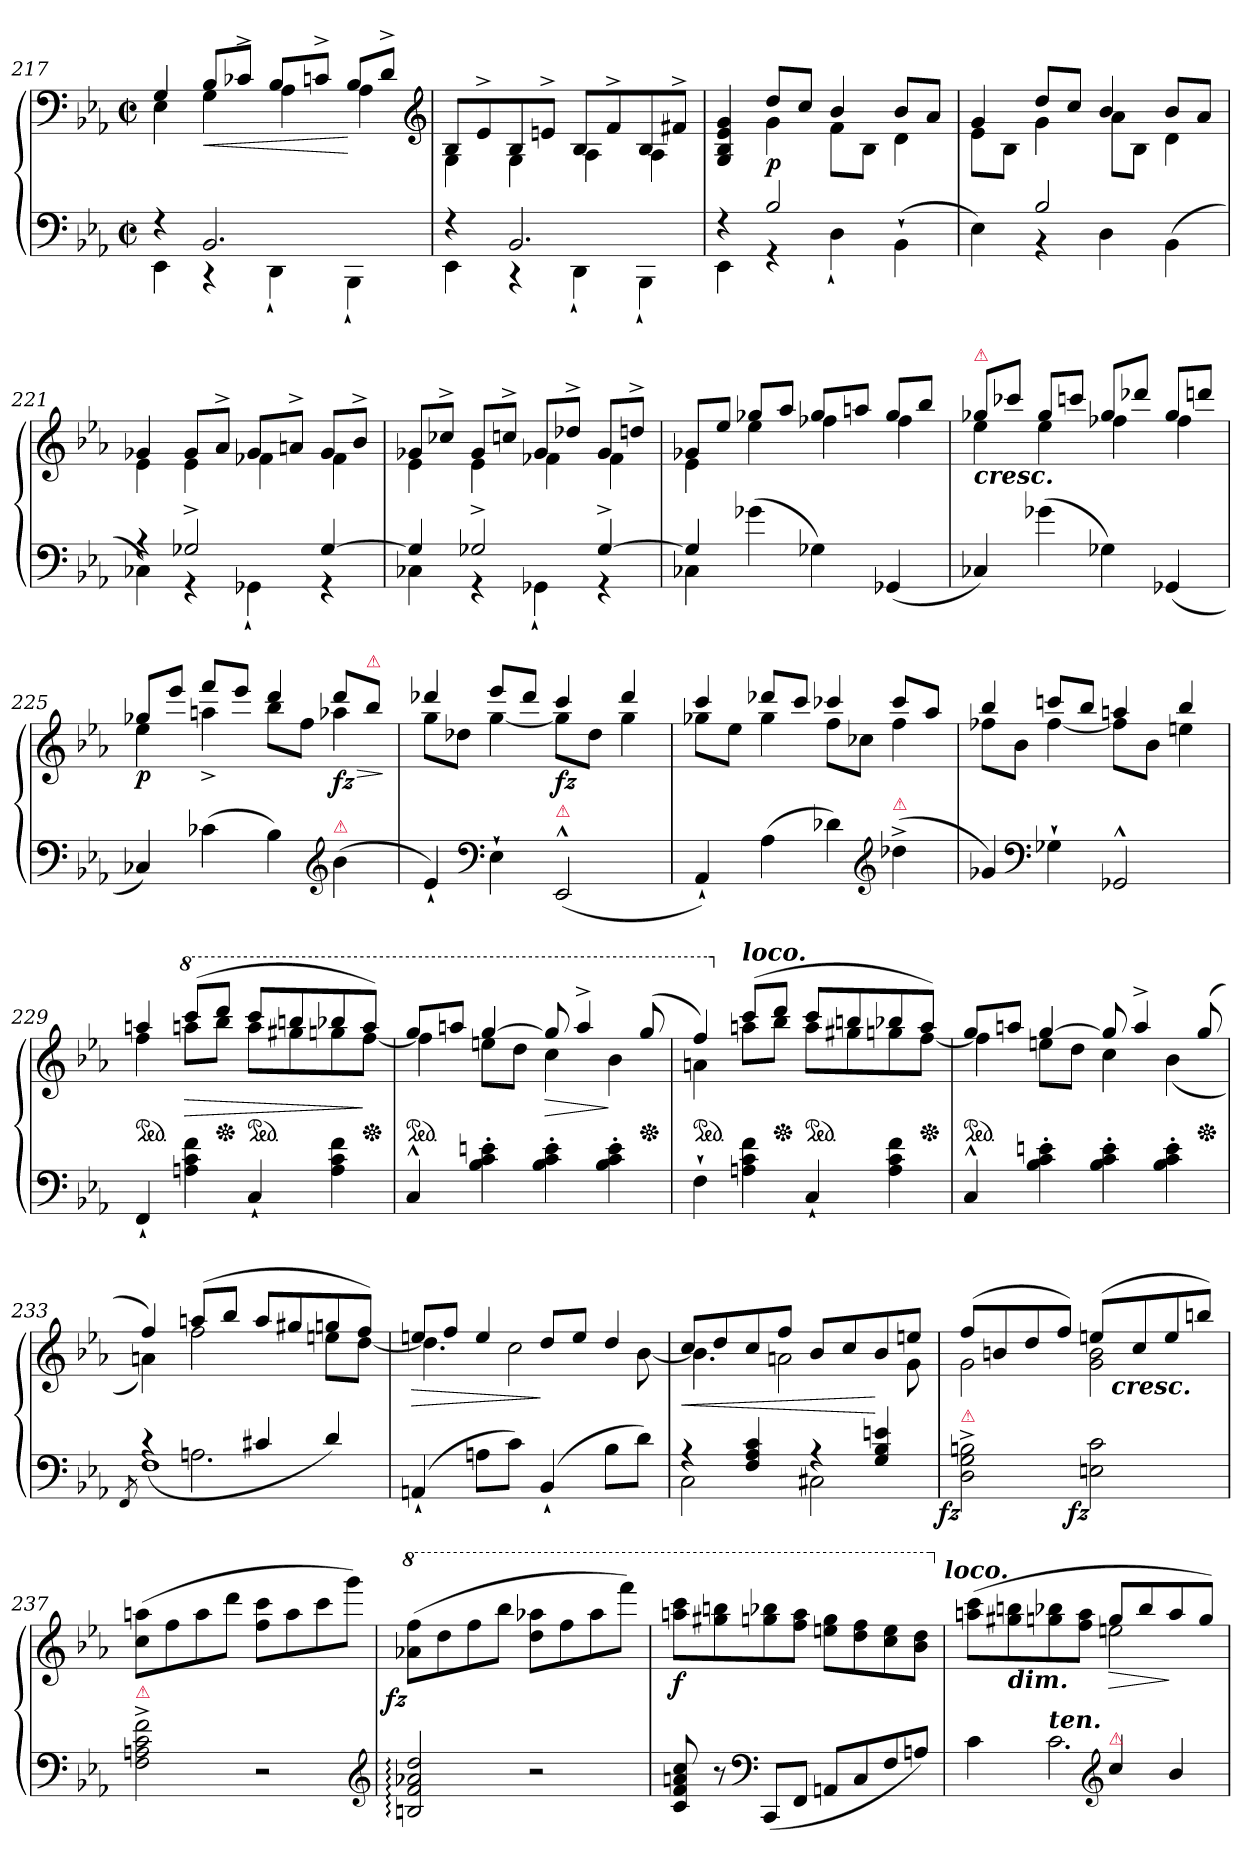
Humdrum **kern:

**kern	**kern	**dynam
*part1	*part1	*part1
*staff2	*staff1	*staff1/2
*clefF4	*clefF4	*
*k[b-e-a-]	*k[b-e-a-]	*
*c:	*c:	*
*M2/2	*M2/2	*
*met(c|)	*met(c|)	*
=217	=217	=217
*^	*^	*
4rF	4EE-	4G	4E-	.
!	!	!	!	!LO:HP:b
2.BB-	4rCC	8B-L	4G	<
.	.	8c-X^J	.	.
.	4DD`>	8B-L	4A-	.
.	.	8cn^J	.	.
.	4BBB-`>	8B-L	4A-	[
.	.	8d^J	.	.
*	*	*clefG2	*	*
=218	=218	=218	=218	=218
4r	4EE-	8B-L	4G	.
.	.	8e-^	.	.
2.BB-	4rCC	8B-	4G	.
.	.	8en^J	.	.
.	4DD`>	8B-L	4A-	.
.	.	8f^	.	.
.	4BBB-`>	8B-	4A-	.
.	.	8f#X^J	.	.
=219	=219	=219	=219	=219
4r	4EE-	4G 4B- 4e- 4g	4ryy	.
!	!	!	!	!LO:DY:b
2B-	4rGG	8ddL	4g	p
.	.	8ccJ	.	.
.	4D`>	4b-	8fL	.
.	.	.	8B-J	.
4ryy	(4BB-`>\	8b-L	4d	.
.	.	8a-J	.	.
=220	=220	=220	=220	=220
4ryy	4E-)	4g	8e-L	.
.	.	.	8B-J	.
2B-	4r	8ddL	4g	.
.	.	8ccJ	.	.
.	4D	4b-	8a-L	.
.	.	.	8B-J	.
4ryy	(4BB-\	8b-L	4d	.
.	.	8a-J	.	.
=221	=221	=221	=221	=221
4rA	4C-X)	4g-X	4e-	.
2G-X^	4rGG	8g-L	4e-	.
.	.	8a-^J	.	.
.	4GG-X`>	8g-L	4f-X	.
.	.	8an^J	.	.
[4G-	4rGG	8g-L	4f-	.
.	.	8b-^J	.	.
=222	=222	=222	=222	=222
4G-]	4C-X	8g-XL	4e-	.
.	.	8cc-X^J	.	.
2G-X^	4rGG	8g-L	4e-	.
.	.	8ccn^J	.	.
.	4GG-X`>	8g-L	4f-X	.
.	.	8dd-X^J	.	.
[4G-^	4rGG	8g-L	4f-	.
.	.	8ddn^J	.	.
=223	=223	=223	=223	=223
4G-]	4C-X	8g-XL	4e-	.
.	.	8ee-J	.	.
2ryy	(4g-X	8gg-XL	4ee-	.
.	.	8aa-J	.	.
.	4G-X)	8gg-L	4ff-X	.
.	.	8aanJ	.	.
(4GG-X	4ryy	8gg-L	4ff-	.
.	.	8bb-J	.	.
*v	*v	*	*	*
=224	=224	=224	=224
!	!LO:TX:a:color=crimson:t=⚠	!	!
!	!LO:TX:b:Bi:t=cresc.	!	!
4C-X)	8gg-XL	4ee-	.
.	8ccc-XJ	.	.
(4g-X	8gg-L	4ee-	.
.	8cccnJ	.	.
4G-X)	8gg-L	4ff-X	.
.	8ddd-XJ	.	.
(4GG-X	8gg-L	4ff-	.
.	8dddnJ	.	.
=225	=225	=225	=225
!	!	!	!LO:DY:b
4C-X)	8gg-XL	4ee-	p
.	8eee-J	.	.
(4c-X	8fffL	4aan^	.
.	8eee-J	.	.
4B-)	4ddd	8bb-L	.
.	.	8ffJ	.
*clefG2	*	*	*
!LO:TX:a:color=crimson:t=⚠	!	!	!
!	!	!	!LO:HP:b
!	!	!	!LO:DY:n=1:b
(4b-	8dddL	4aa-X	> fz
!	!LO:TX:a:color=crimson:t=⚠	!	!
.	8bb-J	.	.
*	*v	*v	*
.	.	]
=226	=226	=226
*	*^	*
4e-`)	4ddd-X	8ggL	.
.	.	8dd-XJ	.
*clefF4	*	*	*
4E-`	8eee-L	[4gg	.
.	8ddd-J	.	.
!LO:TX:a:color=crimson:t=⚠	!	!	!
!	!	!	!LO:DY:b
(2EE-^^	4ccc	8ggL]	fz
.	.	8dd-J	.
.	4ddd-	4gg	.
=227	=227	=227	=227
4AA-`)	4ccc	8gg-XL	.
.	.	8ee-J	.
(4A-	8ddd-XL	4gg-	.
.	8cccJ	.	.
4d-X)	4ccc-X	8ffL	.
.	.	8cc-XJ	.
*clefG2	*	*	*
!LO:TX:a:color=crimson:t=⚠	!	!	!
(>4dd-X^	8ccc-L	4ff	.
.	8aa-J	.	.
=228	=228	=228	=228
4g-X)	4bb-	8ff-XL	.
.	.	8b-J	.
*clefF4	*	*	*
4G-X`	8cccnL	[4ff-	.
.	8bb-J	.	.
2GG-X^^	4aan	8ff-L]	.
.	.	8b-J	.
.	4bb-	4een	.
=229	=229	=229	=229
*	*ped	*	*
4FF`	4aan	4ff	.
*	*8va	*	*
!	!	!	!LO:HP:b
4An 4c 4f	(8ccccL	8aaanL	>
*	*Xped	*	*
.	8ddddJ	8bbb-J	.
*	*ped	*	*
4C`	8ccccL	8aaaL	.
.	8bbbn	8ggg#X	.
4A 4c 4f	8bbb-X	8gggn	.
*	*Xped	*	*
.	8aaaJ)	[8fffJ	]
=230	=230	=230	=230
*	*ped	*	*
4C^^<	8gggL	4fff]	.
.	8aaanJ	.	.
4B-' 4c' 4en'	[4ggg	8eeenL	.
.	.	8dddJ	.
!	!	!	!LO:HP:b
4B-' 4c' 4e'	8ggg]	4ccc	>
.	4aaa^	.	.
4B-' 4c' 4e'	.	4bb-	]
*	*Xped	*	*
.	(8ggg	.	.
=231	=231	=231	=231
*	*ped	*	*
4F`	4fff)	4aan	.
*	*X8va	*	*
!	!LO:TX:a:Bi:t=loco.	!	!
4An 4c 4f	(8cccL	8aanL	.
*	*Xped	*	*
.	8dddJ	8bb-J	.
*	*ped	*	*
4C`	8cccL	8aaL	.
.	8bbn	8gg#X	.
4A 4c 4f	8bb-X	8ggn	.
*	*Xped	*	*
.	8aaJ)	[8ffJ	.
=232	=232	=232	=232
*	*ped	*	*
4C^^<	8ggL	4ff]	.
.	8aanJ	.	.
4B-' 4c' 4en'	[4gg	8eenL	.
.	.	8ddJ	.
4B-' 4c' 4e'	8gg]	4cc	.
.	4aa^	.	.
4B-' 4c' 4e'	.	(4b-	.
*	*Xped	*	*
.	(8gg	.	.
=233	=233	=233	=233
8qFF	.	.	.
*^	*	*	*
*	*^	*	*	*
1F	(>4rc	2ryy	4ff)	4an)	.
.	2.An	.	(8aanL	2ff	.
.	.	.	8bb-J	.	.
.	.	4c#X	8aaL	.	.
.	.	.	8gg#X	.	.
.	.	4d)	8ggn	8eenL	.
.	.	.	8ffJ)	[8ddJ	.
*v	*v	*v	*	*	*
=234	=234	=234	=234
!	!	!	!LO:HP:b
(4AAn`	8eenL	4.dd]	>
.	8ffJ	.	.
8AnL	4ee	.	.
8cJ)	.	2cc	.
(4BB-`/	8ddL	.	]
.	8eeJ	.	.
8B-L	4dd	.	.
8dJ)	.	[8b-	.
=235	=235	=235	=235
*^	*	*	*
!	!	!	!	!LO:HP:b
4rA	2C	8ccL	4.b-]	<
.	.	8dd	.	.
4F 4A- 4c	.	8cc	.	.
.	.	8ffJ	2an	.
4rA	2C#X	8b-L	.	.
.	.	8cc	.	.
4G 4B- 4en	.	8b-	.	[
.	.	8eenJ	8g	.
*v	*v	*	*	*
=236	=236	=236	=236
!LO:TX:a:color=crimson:t=⚠	!	!	!
!	!	!	!LO:DY:b=2:rj
*	*	*^	*
2D^ 2G^ 2Bn^	(8ffL	2g	2ryy	fz
.	8bn	.	.	.
.	8dd	.	.	.
.	8ffJ)	.	.	.
!	!	!	!	!LO:DY:b=2:rj
2En 2c	(8eenL	2g 2b	16ryy	fz
!	!	!	!LO:TX:b:Bi:t=cresc.	!
.	.	.	4..ryy	.
.	8cc	.	.	.
.	8ee	.	.	.
.	8bbnJ)	.	.	.
=237	=237	=237	=237	=237
!LO:TX:a:color=crimson:t=⚠	!	!	!	!
*	*v	*v	*v	*
2F^ 2An^ 2c^ 2f^	(8cc 8aanL	.
.	8ff	.
.	8aa	.
.	8dddJ	.
2r	8ff 8cccL	.
.	8aa	.
.	8ccc	.
.	8gggJ)	.
*clefG2	*	*
=238	=238	=238
*	*8va	*
!	!	!LO:DY:b:rj
2Bn: 2f: 2a-X: 2dd:	(8aa-X 8fffL	fz
.	8ddd	.
.	8fff	.
.	8bbb-J	.
2r	8ddd 8aaa-XL	.
.	8fff	.
.	8aaa-	.
.	8ffffJ)	.
=239	=239	=239
!	!	!LO:DY:b
8c 8f 8an 8cc	8aaan 8ccccL	f
8r	8ggg#X 8bbbn	.
*clefF4	*	*
(8CCL	8gggn 8bbb-X	.
8FFJ	8fff 8aaaJ	.
8AAn/L	8eeen 8gggL	.
8C/	8ddd 8fff	.
8F/	8ccc 8eee	.
8An/J)	8bb- 8dddJ	.
!	!LO:TX:a:Bi:t=loco.	!
=240	=240	=240
*^	*	*
*	*	*X8va	*
*	*	*^	*
2ryy	4c	2ryy	(8aan 8cccL	.
!	!	!	!LO:TX:b:Bi:t=dim.	!
.	.	.	8gg#X 8bbn	.
!	!LO:TX:a:Bi:t=ten.	!	!	!
.	2.c	.	8ggn 8bb-X	.
.	.	.	8ff 8aaJ	.
*clefG2	*	*	*	*
!LO:TX:a:color=crimson:t=⚠	!	!	!	!
!	!	!	!	!LO:HP:b
4cc	.	8ggL	2een	>
.	.	8bb-	.	.
4b-	.	8aa	.	]
.	.	8ggJ)	.	.
*v	*v	*	*	*
*	*v	*v	*
=	=	=
*-	*-	*-
